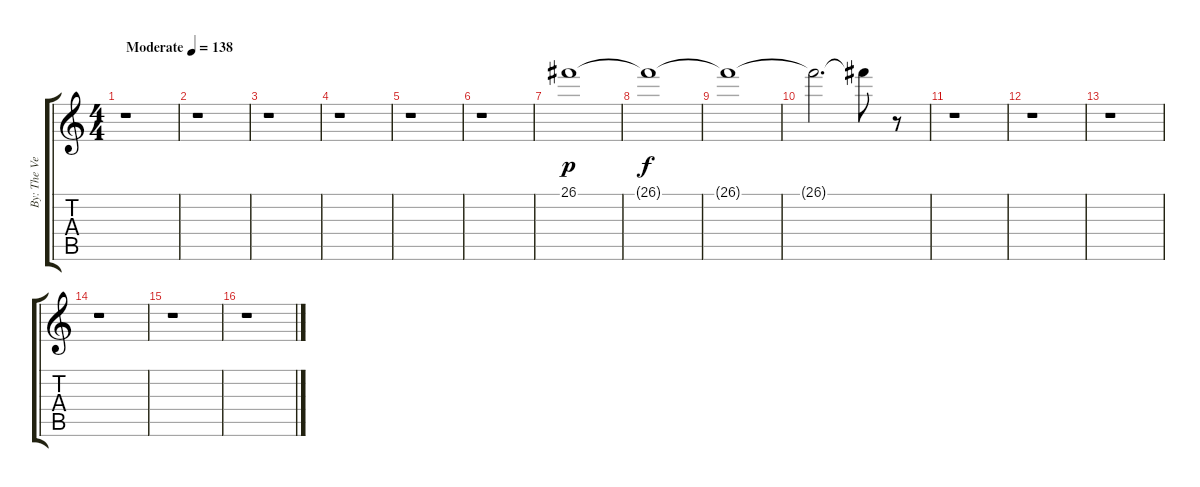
\track ("By: The Vengaboys" "By: The Ve") {instrument stringensemble1}
\staff {score tabs}
\tuning (E4 B3 G3 D3 A2 E2) {hide}
\ts (4 4)
\tempo (138 "Moderate")
\clef g2
\ks c
r.1{dy p instrument stringensemble1} |
r.1 |
r.1 |
r.1 |
r.1 |
r.1 |
26.1.1 |
26.1{t}.1{dy f} |
26.1{t}.1 |
26.1{t}.2{d} 26.1{t}.8 r.8 |
r.1 |
r.1 |
r.1 |
r.1 |
r.1 |
r.1
